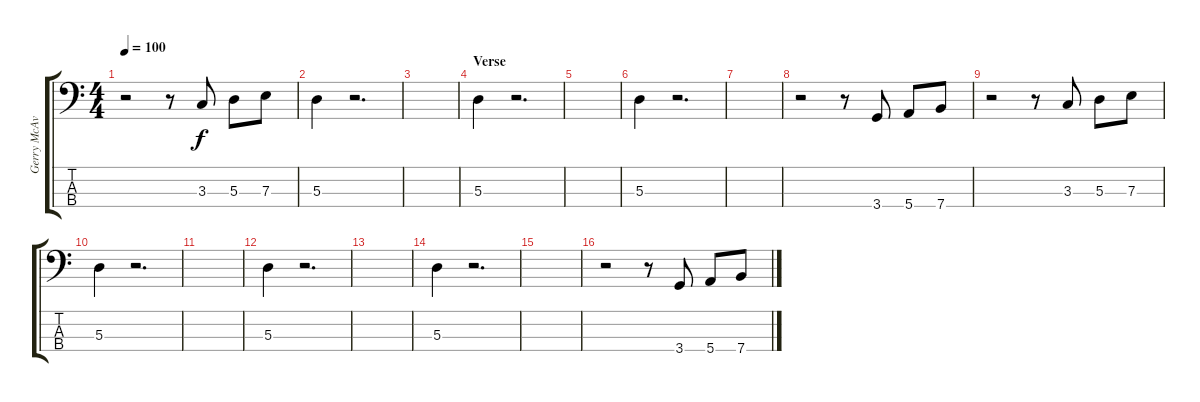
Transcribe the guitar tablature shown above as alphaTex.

\track ("Gerry McAvoy" "Gerry McAv") {instrument electricbassfinger}
\staff {score tabs}
\tuning (G2 D2 A1 E1) {hide}
\ts (4 4)
\tempo 100
\clef f4
\ks c
r.2{dy f} r.8 3.3.8 5.3.8 7.3.8 |
5.3.4 r.2{d} |
|
\section ("" "Verse")
5.3.4 r.2{d} |
|
5.3.4 r.2{d} |
|
r.2 r.8 3.4.8 5.4.8 7.4.8 |
r.2 r.8 3.3.8 5.3.8 7.3.8 |
5.3.4 r.2{d} |
|
5.3.4 r.2{d} |
|
5.3.4 r.2{d} |
|
r.2 r.8 3.4.8 5.4.8 7.4.8
